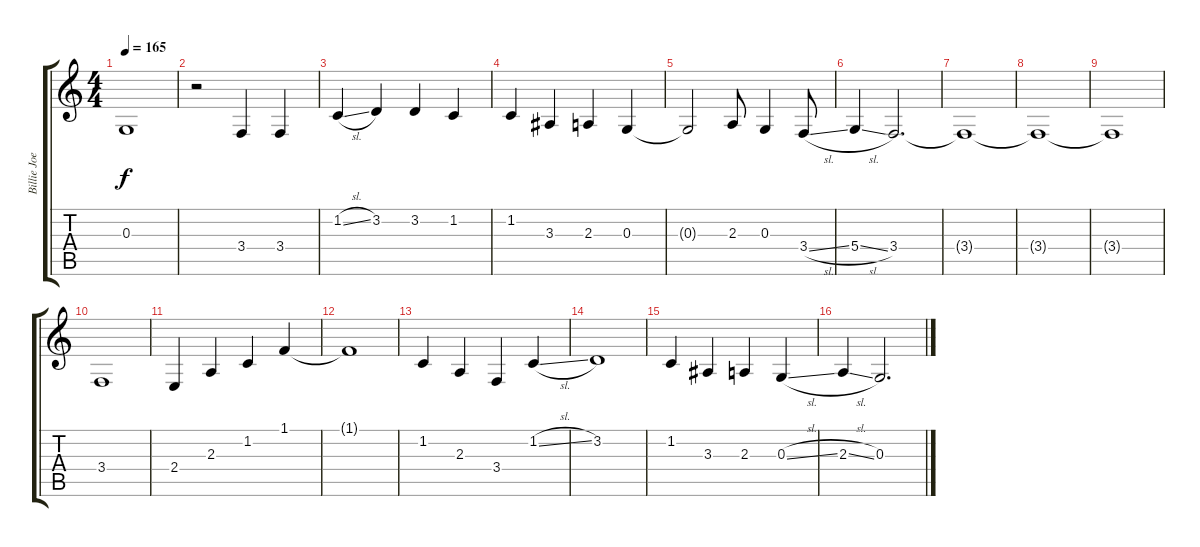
\track ("Billie Joe Armstrong - Vocals" "Billie Joe") {instrument altosax}
\staff {score tabs}
\tuning (E4 B3 G3 D3 A2 E2) {hide}
\ts (4 4)
\tempo 165
\clef g2
\ks c
0.3{t}.1{dy f} |
r.2 3.4.4 3.4.4 |
1.2{sl}.4 3.2.4 3.2.4 1.2.4 |
1.2.4 3.3.4 2.3.4 0.3.4 |
0.3{t}.2 2.3.8 0.3.4 3.4{sl}.8 |
5.4{sl}.4 3.4.2{d} |
3.4{t}.1 |
3.4{t}.1 |
3.4{t}.1 |
3.4.1 |
2.4.4 2.3.4 1.2.4 1.1.4 |
1.1{t}.1 |
1.2.4 2.3.4 3.4.4 1.2{sl}.4 |
3.2.1 |
1.2.4 3.3.4 2.3.4 0.3{sl}.4 |
2.3{sl}.4 0.3.2{d}
